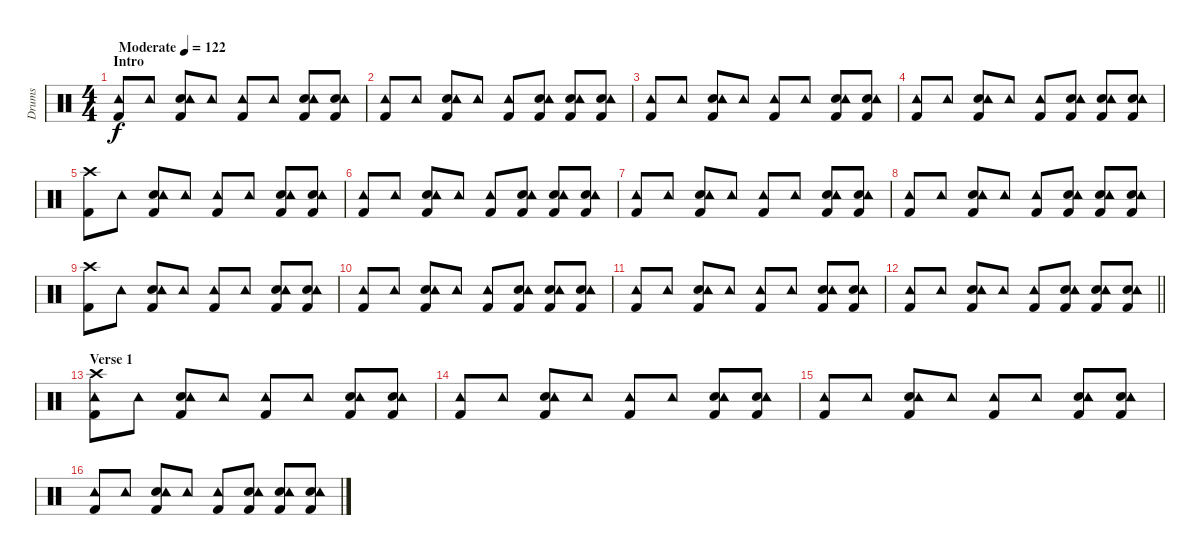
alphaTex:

\track ("Drums" "Drums") {instrument percussion}
\staff {score}
\articulation defaults
\ts (4 4)
\section ("" "Intro")
\tempo (122 "Moderate")
\clef neutral
\ks c
("Kick (hit) 2" "Tambourine (hit)").8{dy f} "Tambourine (hit)".8 ("Kick (hit) 2" "Snare (hit) 2" "Tambourine (hit)").8 "Tambourine (hit)".8 ("Kick (hit) 2" "Tambourine (hit)").8 "Tambourine (hit)".8 ("Kick (hit) 2" "Snare (hit) 2" "Tambourine (hit)").8 ("Kick (hit) 2" "Snare (hit) 2" "Tambourine (hit)").8 |
("Kick (hit) 2" "Tambourine (hit)").8 "Tambourine (hit)".8 ("Kick (hit) 2" "Snare (hit) 2" "Tambourine (hit)").8 "Tambourine (hit)".8 ("Kick (hit) 2" "Tambourine (hit)").8 ("Kick (hit) 2" "Snare (hit) 2" "Tambourine (hit)").8 ("Kick (hit) 2" "Snare (hit) 2" "Tambourine (hit)").8 ("Kick (hit) 2" "Snare (hit) 2" "Tambourine (hit)").8 |
("Kick (hit) 2" "Tambourine (hit)").8 "Tambourine (hit)".8 ("Kick (hit) 2" "Snare (hit) 2" "Tambourine (hit)").8 "Tambourine (hit)".8 ("Kick (hit) 2" "Tambourine (hit)").8 "Tambourine (hit)".8 ("Kick (hit) 2" "Snare (hit) 2" "Tambourine (hit)").8 ("Kick (hit) 2" "Snare (hit) 2" "Tambourine (hit)").8 |
("Kick (hit) 2" "Tambourine (hit)").8 "Tambourine (hit)".8 ("Kick (hit) 2" "Snare (hit) 2" "Tambourine (hit)").8 "Tambourine (hit)".8 ("Kick (hit) 2" "Tambourine (hit)").8 ("Kick (hit) 2" "Snare (hit) 2" "Tambourine (hit)").8 ("Kick (hit) 2" "Snare (hit) 2" "Tambourine (hit)").8 ("Kick (hit) 2" "Snare (hit) 2" "Tambourine (hit)").8 |
("Crash high (hit)" "Kick (hit) 2").8 "Tambourine (hit)".8 ("Kick (hit) 2" "Snare (hit) 2" "Tambourine (hit)").8 "Tambourine (hit)".8 ("Kick (hit) 2" "Tambourine (hit)").8 "Tambourine (hit)".8 ("Kick (hit) 2" "Snare (hit) 2" "Tambourine (hit)").8 ("Kick (hit) 2" "Snare (hit) 2" "Tambourine (hit)").8 |
("Kick (hit) 2" "Tambourine (hit)").8 "Tambourine (hit)".8 ("Kick (hit) 2" "Snare (hit) 2" "Tambourine (hit)").8 "Tambourine (hit)".8 ("Kick (hit) 2" "Tambourine (hit)").8 ("Kick (hit) 2" "Snare (hit) 2" "Tambourine (hit)").8 ("Kick (hit) 2" "Snare (hit) 2" "Tambourine (hit)").8 ("Kick (hit) 2" "Snare (hit) 2" "Tambourine (hit)").8 |
("Kick (hit) 2" "Tambourine (hit)").8 "Tambourine (hit)".8 ("Kick (hit) 2" "Snare (hit) 2" "Tambourine (hit)").8 "Tambourine (hit)".8 ("Kick (hit) 2" "Tambourine (hit)").8 "Tambourine (hit)".8 ("Kick (hit) 2" "Snare (hit) 2" "Tambourine (hit)").8 ("Kick (hit) 2" "Snare (hit) 2" "Tambourine (hit)").8 |
("Kick (hit) 2" "Tambourine (hit)").8 "Tambourine (hit)".8 ("Kick (hit) 2" "Snare (hit) 2" "Tambourine (hit)").8 "Tambourine (hit)".8 ("Kick (hit) 2" "Tambourine (hit)").8 ("Kick (hit) 2" "Snare (hit) 2" "Tambourine (hit)").8 ("Kick (hit) 2" "Snare (hit) 2" "Tambourine (hit)").8 ("Kick (hit) 2" "Snare (hit) 2" "Tambourine (hit)").8 |
("Crash high (hit)" "Kick (hit) 2").8 "Tambourine (hit)".8 ("Kick (hit) 2" "Snare (hit) 2" "Tambourine (hit)").8 "Tambourine (hit)".8 ("Kick (hit) 2" "Tambourine (hit)").8 "Tambourine (hit)".8 ("Kick (hit) 2" "Snare (hit) 2" "Tambourine (hit)").8 ("Kick (hit) 2" "Snare (hit) 2" "Tambourine (hit)").8 |
("Kick (hit) 2" "Tambourine (hit)").8 "Tambourine (hit)".8 ("Kick (hit) 2" "Snare (hit) 2" "Tambourine (hit)").8 "Tambourine (hit)".8 ("Kick (hit) 2" "Tambourine (hit)").8 ("Kick (hit) 2" "Snare (hit) 2" "Tambourine (hit)").8 ("Kick (hit) 2" "Snare (hit) 2" "Tambourine (hit)").8 ("Kick (hit) 2" "Snare (hit) 2" "Tambourine (hit)").8 |
("Kick (hit) 2" "Tambourine (hit)").8 "Tambourine (hit)".8 ("Kick (hit) 2" "Snare (hit) 2" "Tambourine (hit)").8 "Tambourine (hit)".8 ("Kick (hit) 2" "Tambourine (hit)").8 "Tambourine (hit)".8 ("Kick (hit) 2" "Snare (hit) 2" "Tambourine (hit)").8 ("Kick (hit) 2" "Snare (hit) 2" "Tambourine (hit)").8 |
\barLineRight lightlight
("Kick (hit) 2" "Tambourine (hit)").8 "Tambourine (hit)".8 ("Kick (hit) 2" "Snare (hit) 2" "Tambourine (hit)").8 "Tambourine (hit)".8 ("Kick (hit) 2" "Tambourine (hit)").8 ("Kick (hit) 2" "Snare (hit) 2" "Tambourine (hit)").8 ("Kick (hit) 2" "Snare (hit) 2" "Tambourine (hit)").8 ("Kick (hit) 2" "Snare (hit) 2" "Tambourine (hit)").8 |
\section ("" "Verse 1")
("Crash high (hit)" "Kick (hit) 2" "Tambourine (hit)").8 "Tambourine (hit)".8 ("Kick (hit) 2" "Snare (hit) 2" "Tambourine (hit)").8 "Tambourine (hit)".8 ("Kick (hit) 2" "Tambourine (hit)").8 "Tambourine (hit)".8 ("Kick (hit) 2" "Snare (hit) 2" "Tambourine (hit)").8 ("Kick (hit) 2" "Snare (hit) 2" "Tambourine (hit)").8 |
("Kick (hit) 2" "Tambourine (hit)").8 "Tambourine (hit)".8 ("Kick (hit) 2" "Snare (hit) 2" "Tambourine (hit)").8 "Tambourine (hit)".8 ("Kick (hit) 2" "Tambourine (hit)").8 "Tambourine (hit)".8 ("Kick (hit) 2" "Snare (hit) 2" "Tambourine (hit)").8 ("Kick (hit) 2" "Snare (hit) 2" "Tambourine (hit)").8 |
("Kick (hit) 2" "Tambourine (hit)").8 "Tambourine (hit)".8 ("Kick (hit) 2" "Snare (hit) 2" "Tambourine (hit)").8 "Tambourine (hit)".8 ("Kick (hit) 2" "Tambourine (hit)").8 "Tambourine (hit)".8 ("Kick (hit) 2" "Snare (hit) 2" "Tambourine (hit)").8 ("Kick (hit) 2" "Snare (hit) 2" "Tambourine (hit)").8 |
("Kick (hit) 2" "Tambourine (hit)").8 "Tambourine (hit)".8 ("Kick (hit) 2" "Snare (hit) 2" "Tambourine (hit)").8 "Tambourine (hit)".8 ("Kick (hit) 2" "Tambourine (hit)").8 ("Kick (hit) 2" "Snare (hit) 2" "Tambourine (hit)").8 ("Kick (hit) 2" "Snare (hit) 2" "Tambourine (hit)").8 ("Kick (hit) 2" "Snare (hit) 2" "Tambourine (hit)").8
